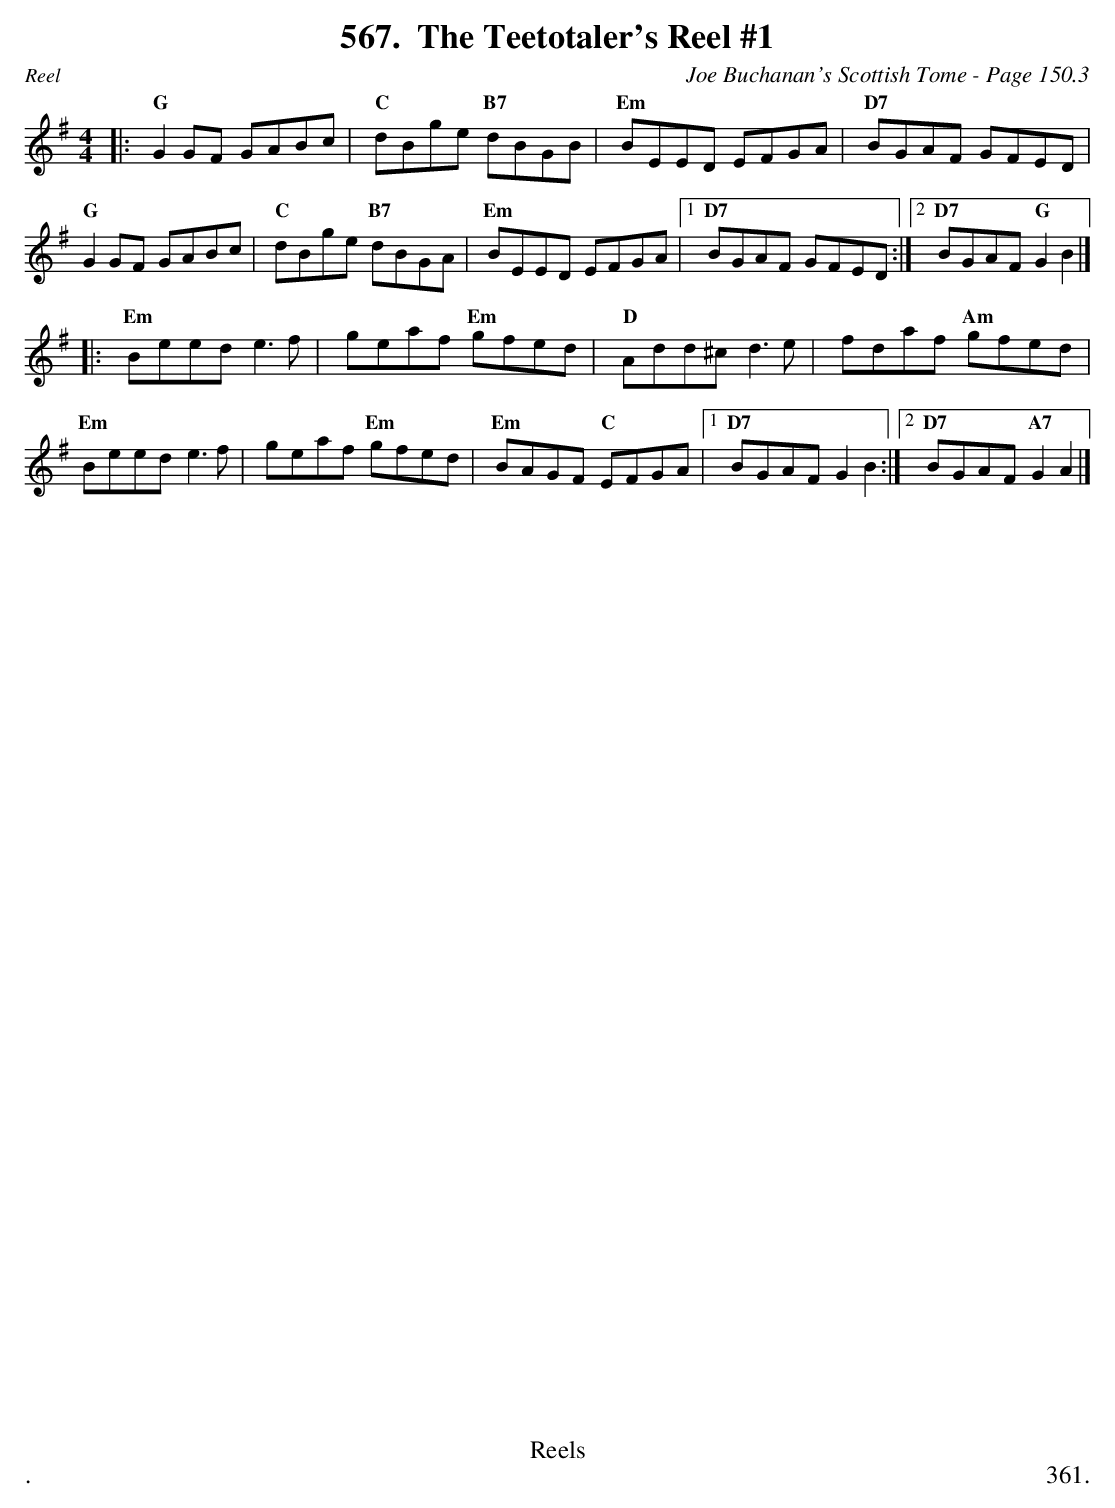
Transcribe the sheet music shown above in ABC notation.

X:1
T:Teetotaler's Reel #1, The
C:Joe Buchanan's Scottish Tome - Page 150.3
L:1/8
M:4/4
K:G
|: "G"G2 GF GABc | "C"dBge "B7"dBGB | "Em"BEED EFGA | "D7"BGAF GFED |
"G"G2 GF GABc | "C"dBge "B7"dBGA | "Em"BEED EFGA |1 "D7"BGAF GFED :|2 "D7"BGAF "G"G2 B2 |]
|: "Em"Beed e2 > f2 | geaf "Em"gfed | "D"Add^c d2 > e2 | fdaf "Am"gfed |
"Em"Beed e2 > f2 | geaf "Em"gfed | "Em"BAGF "C"EFGA |1 "D7"BGAF G2 B2 :|2 "D7"BGAF "A7"G2 A2 |]
